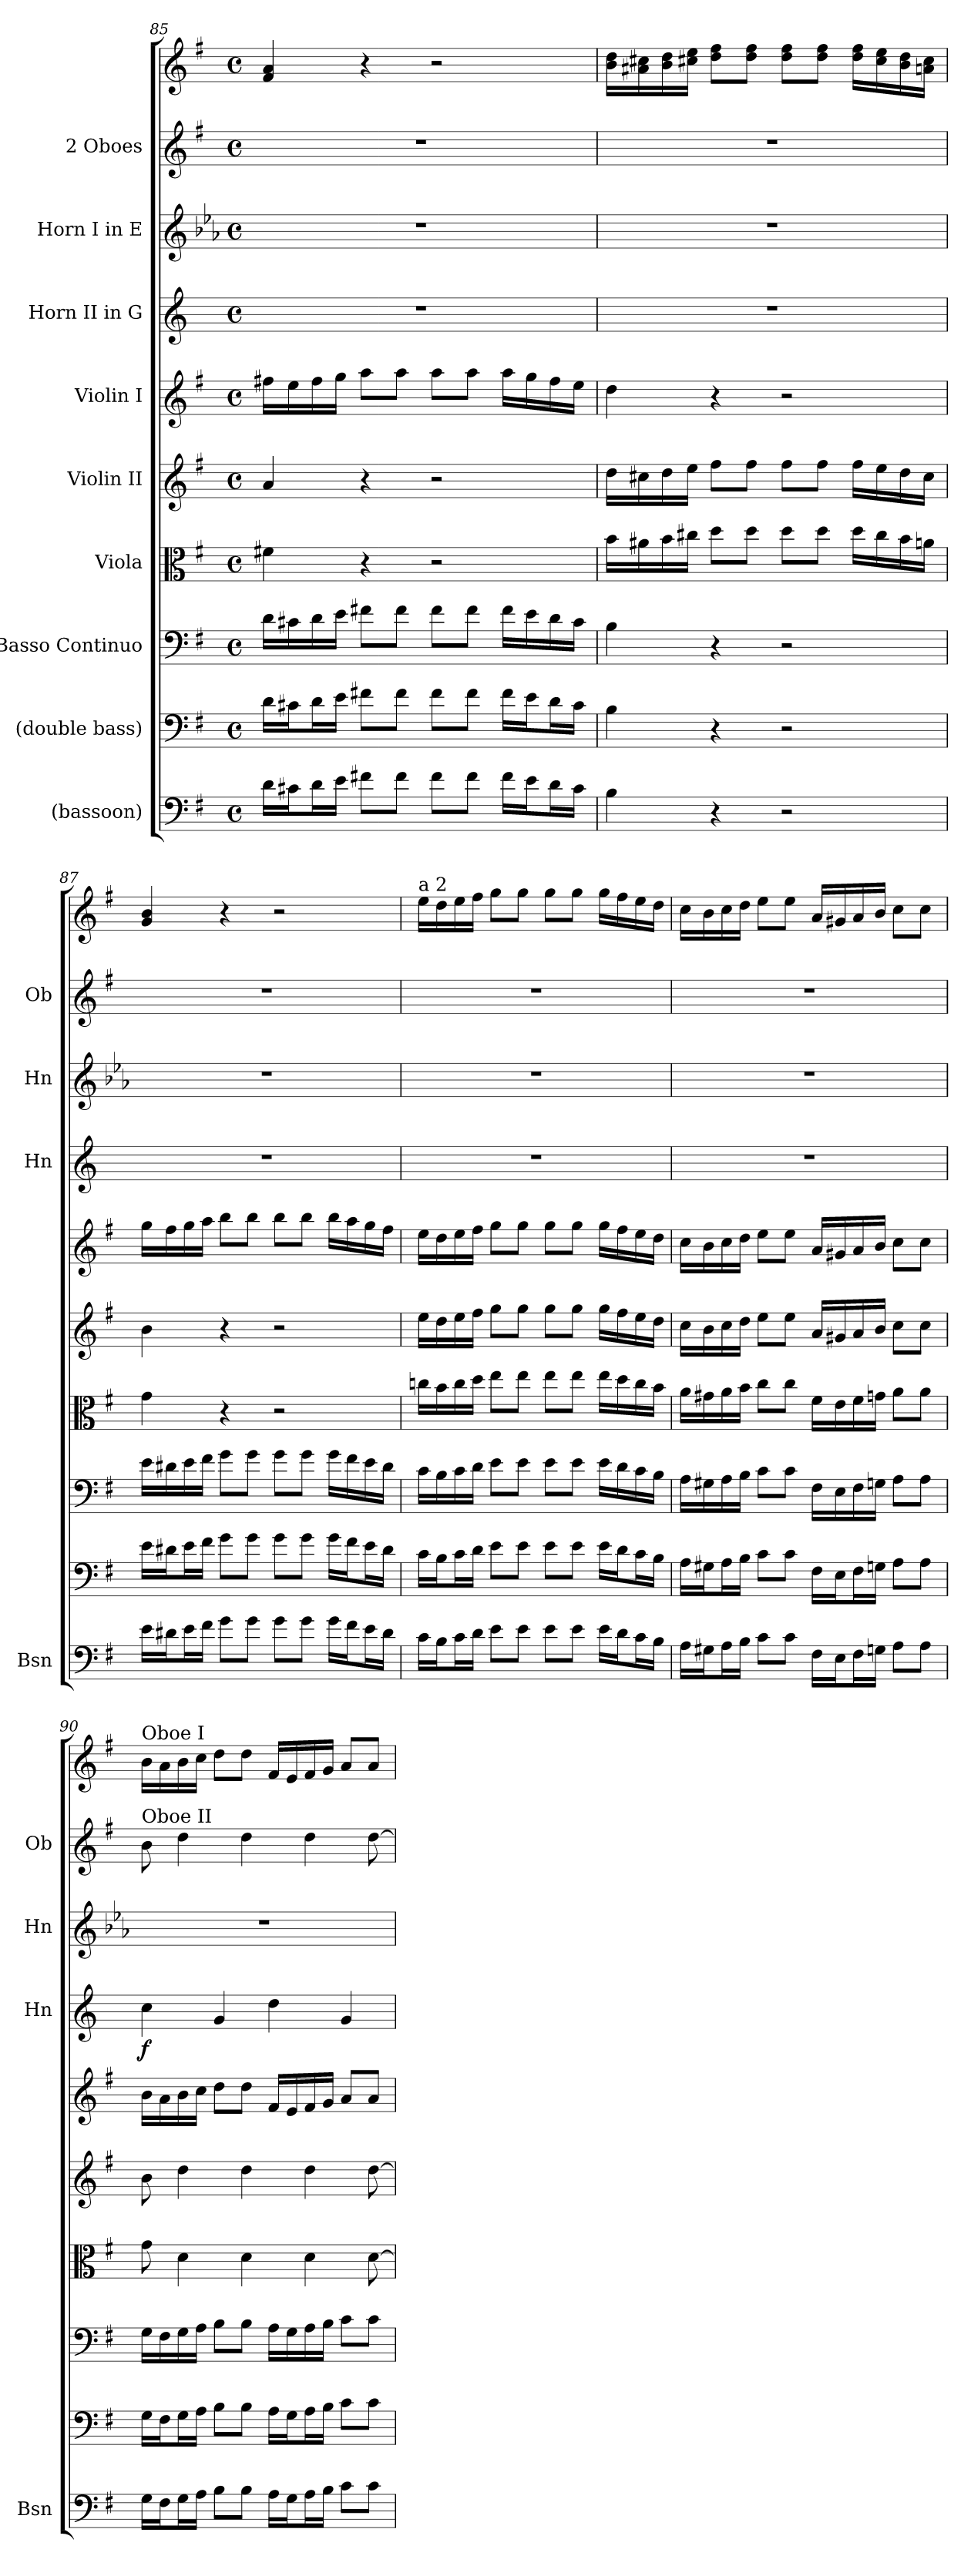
**kern	**kern	**kern	**kern	**kern	**kern	**kern	**dynam	**kern	**kern	**kern
*part9	*part8	*part7	*part6	*part5	*part4	*part3	*part3	*part2	*part1	*part1
*staff10	*staff9	*staff8	*staff7	*staff6	*staff5	*staff4	*staff4	*staff3	*staff2	*staff1
*I"(bassoon)	*I"(double bass)	*I"Basso Continuo	*I"Viola	*I"Violin II	*I"Violin I	*I"Horn II in G	*	*I"Horn I in E	*I"2 Oboes	*
*I'Bsn	*	*	*	*	*	*I'Hn	*	*I'Hn	*I'Ob	*
*clefF4	*clefF4	*clefF4	*clefC3	*clefG2	*clefG2	*clefG2	*	*clefG2	*clefG2	*clefG2
*	*ITrd7c12	*	*	*	*	*ITrd3c5	*	*ITrd5c8	*	*
*k[f#]	*k[f#]	*k[f#]	*k[f#]	*k[f#]	*k[f#]	*k[f#]	*	*k[f#]	*k[f#]	*k[f#]
*M4/4	*M4/4	*M4/4	*M4/4	*M4/4	*M4/4	*M4/4	*	*M4/4	*M4/4	*M4/4
*met(c)	*met(c)	*met(c)	*met(c)	*met(c)	*met(c)	*met(c)	*	*met(c)	*met(c)	*met(c)
=85	=85	=85	=85	=85	=85	=85	=85	=85	=85	=85
16d\LL	16D\LL	16d\LL	4f#X\	4a/	16ff#X\LL	1r	.	1r	1r	4f#/ 4a/
16c#X\J	16C#X\J	16c#X\	.	.	16ee\	.	.	.	.	.
16d\L	16D\L	16d\	.	.	16ff#\	.	.	.	.	.
16e\JJ	16E\JJ	16e\JJ	.	.	16gg\JJ	.	.	.	.	.
8f#X\L	8F#X\L	8f#X\L	4r	4r	8aa\L	.	.	.	.	4r
8f#\J	8F#\J	8f#\J	.	.	8aa\J	.	.	.	.	.
8f#\L	8F#\L	8f#\L	2r	2r	8aa\L	.	.	.	.	2r
8f#\J	8F#\J	8f#\J	.	.	8aa\J	.	.	.	.	.
16f#\LL	16F#\LL	16f#\LL	.	.	16aa\LL	.	.	.	.	.
16e\J	16E\J	16e\	.	.	16gg\	.	.	.	.	.
16d\L	16D\L	16d\	.	.	16ff#\	.	.	.	.	.
16c#\JJ	16C#\JJ	16c#\JJ	.	.	16ee\JJ	.	.	.	.	.
=86	=86	=86	=86	=86	=86	=86	=86	=86	=86	=86
4B\	4BB\	4B\	16b\LL	16dd\LL	4dd\	1r	.	1r	1r	16b\ 16dd\LL
.	.	.	16a#X\	16cc#X\	.	.	.	.	.	16a#X\ 16cc#X\
.	.	.	16b\	16dd\	.	.	.	.	.	16b\ 16dd\
.	.	.	16cc#X\JJ	16ee\JJ	.	.	.	.	.	16cc#X\ 16ee\JJ
4r	4r	4r	8dd\L	8ff#\L	4r	.	.	.	.	8dd\ 8ff#\L
.	.	.	8dd\J	8ff#\J	.	.	.	.	.	8dd\ 8ff#\J
2r	2r	2r	8dd\L	8ff#\L	2r	.	.	.	.	8dd\ 8ff#\L
.	.	.	8dd\J	8ff#\J	.	.	.	.	.	8dd\ 8ff#\J
.	.	.	16dd\LL	16ff#\LL	.	.	.	.	.	16dd\ 16ff#\LL
.	.	.	16cc#\	16ee\	.	.	.	.	.	16cc#\ 16ee\
.	.	.	16b\	16dd\	.	.	.	.	.	16b\ 16dd\
.	.	.	16an\JJ	16cc#\JJ	.	.	.	.	.	16an\ 16cc#\JJ
!!LO:PB:g=z
=87	=87	=87	=87	=87	=87	=87	=87	=87	=87	=87
16e\LL	16E\LL	16e\LL	4g\	4b\	16gg\LL	1r	.	1r	1r	4g/ 4b/
16d#X\J	16D#X\J	16d#X\	.	.	16ff#\	.	.	.	.	.
16e\L	16E\L	16e\	.	.	16gg\	.	.	.	.	.
16f#\JJ	16F#\JJ	16f#\JJ	.	.	16aa\JJ	.	.	.	.	.
8g\L	8G\L	8g\L	4r	4r	8bb\L	.	.	.	.	4r
8g\J	8G\J	8g\J	.	.	8bb\J	.	.	.	.	.
8g\L	8G\L	8g\L	2r	2r	8bb\L	.	.	.	.	2r
8g\J	8G\J	8g\J	.	.	8bb\J	.	.	.	.	.
16g\LL	16G\LL	16g\LL	.	.	16bb\LL	.	.	.	.	.
16f#\J	16F#\J	16f#\	.	.	16aa\	.	.	.	.	.
16e\L	16E\L	16e\	.	.	16gg\	.	.	.	.	.
16d#\JJ	16D#\JJ	16d#\JJ	.	.	16ff#\JJ	.	.	.	.	.
=88	=88	=88	=88	=88	=88	=88	=88	=88	=88	=88
!	!	!	!	!	!	!	!	!	!	!LO:TX:a:t=a 2
16c\LL	16C\LL	16c\LL	16ccn\LL	16ee\LL	16ee\LL	1r	.	1r	1r	16ee\LL
16B\J	16BB\J	16B\	16b\	16dd\	16dd\	.	.	.	.	16dd\
16c\L	16C\L	16c\	16cc\	16ee\	16ee\	.	.	.	.	16ee\
16d\JJ	16D\JJ	16d\JJ	16dd\JJ	16ff#\JJ	16ff#\JJ	.	.	.	.	16ff#\JJ
8e\L	8E\L	8e\L	8ee\L	8gg\L	8gg\L	.	.	.	.	8gg\L
8e\J	8E\J	8e\J	8ee\J	8gg\J	8gg\J	.	.	.	.	8gg\J
8e\L	8E\L	8e\L	8ee\L	8gg\L	8gg\L	.	.	.	.	8gg\L
8e\J	8E\J	8e\J	8ee\J	8gg\J	8gg\J	.	.	.	.	8gg\J
16e\LL	16E\LL	16e\LL	16ee\LL	16gg\LL	16gg\LL	.	.	.	.	16gg\LL
16d\J	16D\J	16d\	16dd\	16ff#\	16ff#\	.	.	.	.	16ff#\
16c\L	16C\L	16c\	16cc\	16ee\	16ee\	.	.	.	.	16ee\
16B\JJ	16BB\JJ	16B\JJ	16b\JJ	16dd\JJ	16dd\JJ	.	.	.	.	16dd\JJ
=89	=89	=89	=89	=89	=89	=89	=89	=89	=89	=89
16A\LL	16AA\LL	16A\LL	16a\LL	16cc\LL	16cc\LL	1r	.	1r	1r	16cc\LL
16G#X\J	16GG#X\J	16G#X\	16g#X\	16b\	16b\	.	.	.	.	16b\
16A\L	16AA\L	16A\	16a\	16cc\	16cc\	.	.	.	.	16cc\
16B\JJ	16BB\JJ	16B\JJ	16b\JJ	16dd\JJ	16dd\JJ	.	.	.	.	16dd\JJ
8c\L	8C\L	8c\L	8cc\L	8ee\L	8ee\L	.	.	.	.	8ee\L
8c\J	8C\J	8c\J	8cc\J	8ee\J	8ee\J	.	.	.	.	8ee\J
16F#\LL	16FF#\LL	16F#\LL	16f#\LL	16a/LL	16a/LL	.	.	.	.	16a/LL
16E\J	16EE\J	16E\	16e\	16g#X/	16g#X/	.	.	.	.	16g#X/
16F#\L	16FF#\L	16F#\	16f#\	16a/	16a/	.	.	.	.	16a/
16Gn\JJ	16GGn\JJ	16Gn\JJ	16gn\JJ	16b/JJ	16b/JJ	.	.	.	.	16b/JJ
8A\L	8AA\L	8A\L	8a\L	8cc\L	8cc\L	.	.	.	.	8cc\L
8A\J	8AA\J	8A\J	8a\J	8cc\J	8cc\J	.	.	.	.	8cc\J
!!LO:LB:g=z
=90	=90	=90	=90	=90	=90	=90	=90	=90	=90	=90
!	!	!	!	!	!	!	!	!	!	!LO:TX:a:t=Oboe I
!	!	!	!	!	!	!	!	!	!LO:TX:a:t=Oboe II	!
!	!	!	!	!	!	!	!LO:DY:b	!	!	!
16G\LL	16GG\LL	16G\LL	8g\	8b\	16b\LL	4g\	f	1r	8b\	16b\LL
16F#\J	16FF#\J	16F#\	.	.	16a\	.	.	.	.	16a\
16G\L	16GG\L	16G\	4d\	4dd\	16b\	.	.	.	4dd\	16b\
16A\JJ	16AA\JJ	16A\JJ	.	.	16cc\JJ	.	.	.	.	16cc\JJ
8B\L	8BB\L	8B\L	.	.	8dd\L	4d/	.	.	.	8dd\L
8B\J	8BB\J	8B\J	4d\	4dd\	8dd\J	.	.	.	4dd\	8dd\J
16A\LL	16AA\LL	16A\LL	.	.	16f#/LL	4a\	.	.	.	16f#/LL
16G\J	16GG\J	16G\	.	.	16e/	.	.	.	.	16e/
16A\L	16AA\L	16A\	4d\	4dd\	16f#/	.	.	.	4dd\	16f#/
16B\JJ	16BB\JJ	16B\JJ	.	.	16g/JJ	.	.	.	.	16g/JJ
8c\L	8C\L	8c\L	.	.	8a/L	4d/	.	.	.	8a/L
8c\J	8C\J	8c\J	[8d\	[8dd\	8a/J	.	.	.	[8dd\	8a/J
=	=	=	=	=	=	=	=	=	=	=
*-	*-	*-	*-	*-	*-	*-	*-	*-	*-	*-
